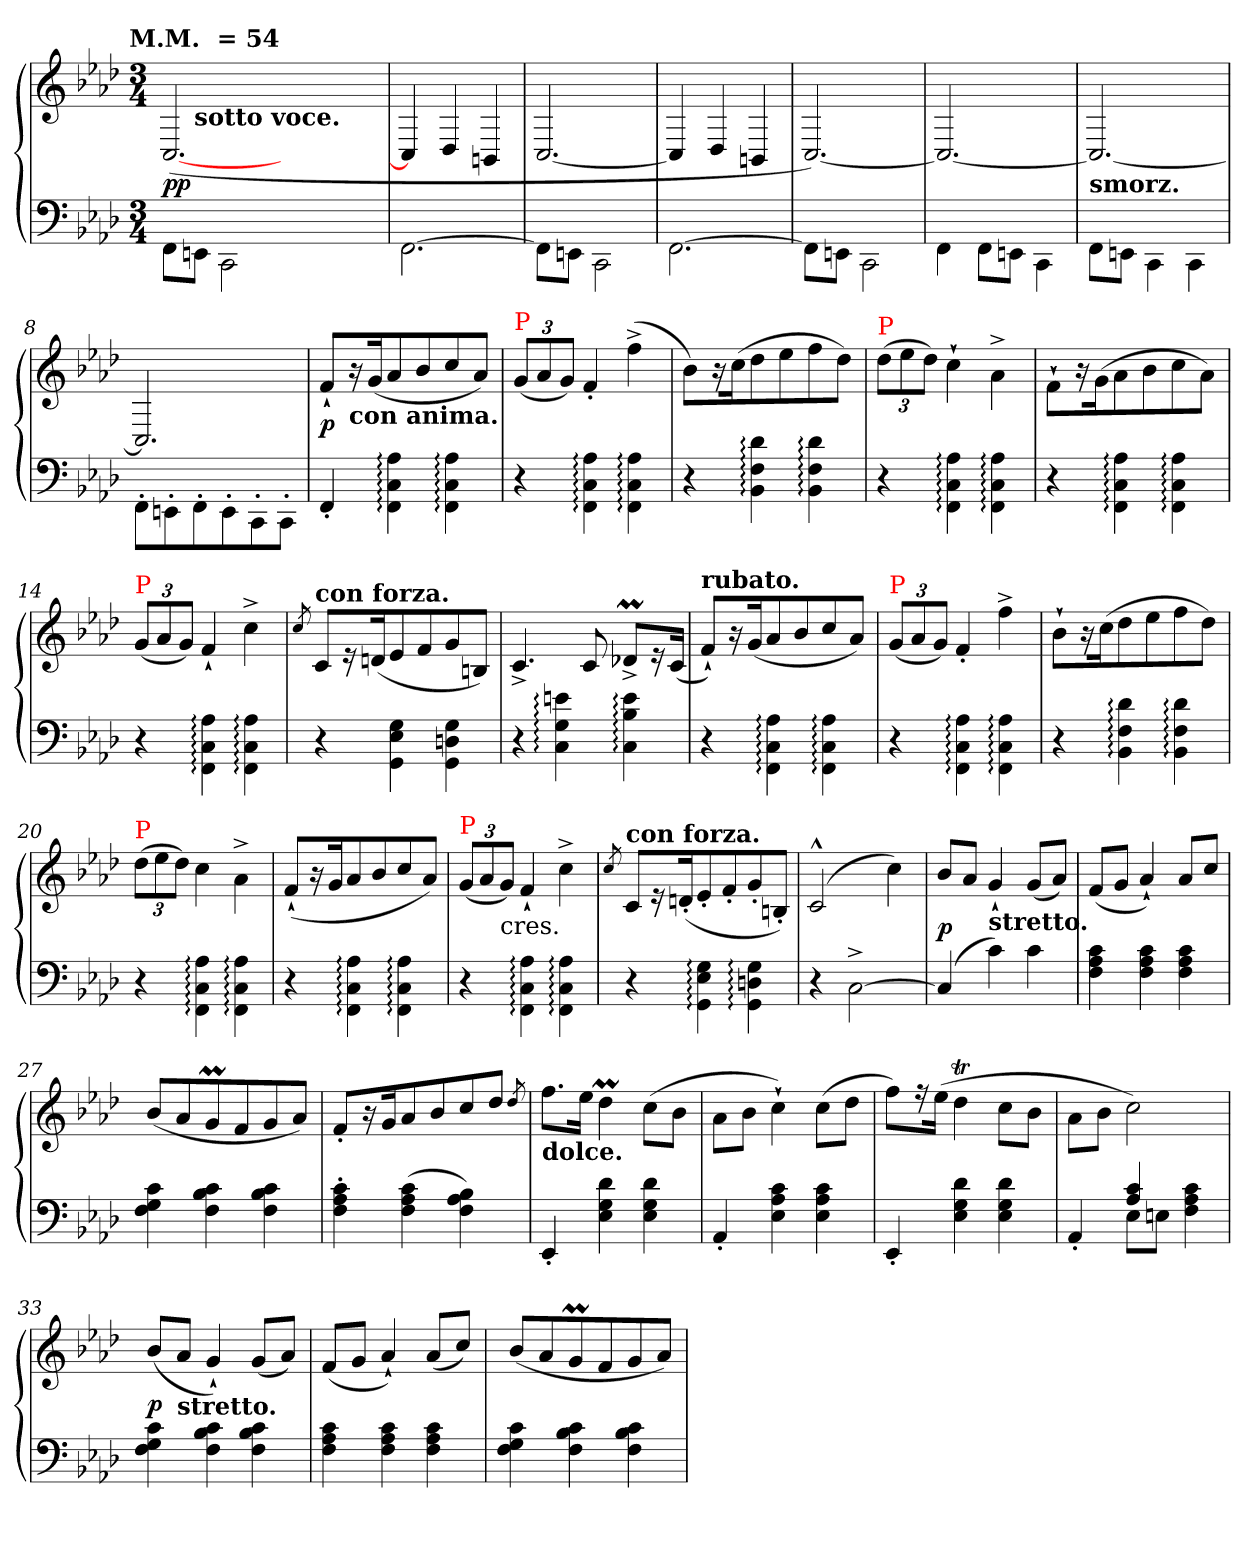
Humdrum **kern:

**kern	**kern	**dynam
*part1	*part1	*part1
*staff2	*staff1	*staff1/2
*clefF4	*clefG2	*
*k[b-e-a-d-]	*k[b-e-a-d-]	*
*f:	*f:	*
!!LO:TX:omd:t=M.M. &nbsp;=&nbsp;54
*M3/4	*M3/4	*
*MM162	*MM162	*
=1	=1	=1
!	!	!LO:DY:b
*	*^	*
8FF\L	(>[2.C/	8ryy	pp
!	!	!LO:TX:b:B:t=sotto voce.	!
8EEn\J	.	1ryy	.
2CC\	.	.	.
2ryy	2ryy	.	.
.	.	4ryy	.
8ryy	8ryy	.	.
*	*v	*v	*
=2	=2	=2
[2.FF\	4C/]	.
.	4D-/	.
.	4BBn/	.
=3	=3	=3
8FF\L]	[2.C/	.
8EEn\J	.	.
2CC\	.	.
=4	=4	=4
[2.FF\	4C/]	.
.	4D-/	.
.	4BBn/	.
=5	=5	=5
8FF\L]	[2.C/)	.
8EEn\J	.	.
2CC\	.	.
=6	=6	=6
4FF\	2.C/_	.
8FF\L	.	.
8EEn\J	.	.
4CC\	.	.
=7	=7	=7
!LO:TX:a:B:t=smorz.	!	!
8FF\L	2.C/_	.
8EEn\J	.	.
4CC\	.	.
4CC\	.	.
=8	=8	=8
8FF'\L	2.C/]	.
8EEn'\	.	.
8FF'\	.	.
8EE'\	.	.
8CC'\	.	.
8CC'\J	.	.
=9	=9	=9
4FF'	8f`L	p
!	!LO:TX:b:B:t=con anima.	!
.	16r	.
.	(<16gk	.
4A-:\ 4C:\ 4FF:\	8a-	.
.	8b-	.
4A-:\ 4C:\ 4FF:\	8cc	.
.	8a-J)	.
=10	=10	=10
*	*Xbrackettup	*
!	!LO:TX:a:color=red:t=P	!
4r	(<12gL	.
.	12a-	.
.	12gJ)	.
4A-:\ 4C:\ 4FF:\	4f'	.
4A-:\ 4C:\ 4FF:\	(>4ff^	.
=11	=11	=11
4r	8b-L)	.
.	16r	.
.	(>16cck	.
4d-:\ 4F:\ 4BB-:\	8dd-	.
.	8ee-	.
4d-: 4F: 4BB-:	8ff	.
.	8dd-J)	.
=12	=12	=12
!	!LO:TX:a:color=red:t=P	!
4r	(12dd-L	.
.	12ee-	.
.	12dd-J)	.
4A-:\ 4C:\ 4FF:\	4cc`	.
4A-:\ 4C:\ 4FF:\	4a-^>\	.
=13	=13	=13
4r	8f`\L	.
.	16r	.
.	(>16gk	.
4A-:\ 4C:\ 4FF:\	8a-	.
.	8b-	.
4A-:\ 4C:\ 4FF:\	8cc	.
.	8a-J)	.
=14	=14	=14
!	!LO:TX:a:color=red:t=P	!
4r	(12gL	.
.	12a-	.
.	12gJ)	.
4A-:\ 4C:\ 4FF:\	4f`	.
4A-:\ 4C:\ 4FF:\	4cc^	.
=15	=15	=15
.	8qcc/	.
!	!LO:TX:a:B:t=con forza.	!
4r	8cL	.
.	16r	.
.	(<16dnk	.
4G\ 4E-\ 4GG\	8e-	.
.	8f	.
4G\ 4Dn\ 4GG\	8g	.
.	8BnJ)	.
=16	=16	=16
4r	4.c^>	.
4en: 4G: 4C:	.	.
.	8c	.
4e: 4B-: 4C:	8d-XM^>L	.
.	16r	.
.	(<16cJk	.
=17	=17	=17
!	!LO:TX:a:B:t=rubato.	!
4r	8f`L)	.
.	16r	.
.	(<16gk	.
4A-:\ 4C:\ 4FF:\	8a-	.
.	8b-	.
4A-:\ 4C:\ 4FF:\	8cc	.
.	8a-J)	.
=18	=18	=18
!	!LO:TX:a:color=red:t=P	!
4r	(12gL	.
.	12a-	.
.	12gJ)	.
4A-:\ 4C:\ 4FF:\	4f'	.
4A-:\ 4C:\ 4FF:\	4ff^<	.
=19	=19	=19
4r	8b-`L	.
.	16r	.
.	(>16cck	.
4d-: 4F: 4BB-:	8dd-	.
.	8ee-	.
4d-: 4F: 4BB-:	8ff	.
.	8dd-J)	.
=20	=20	=20
!	!LO:TX:a:color=red:t=P	!
4r	(>12dd-L	.
.	12ee-	.
.	12dd-J)	.
4A-:\ 4C:\ 4FF:\	4cc	.
4A-:\ 4C:\ 4FF:\	4a-^\	.
=21	=21	=21
4r	(<8f`L	.
.	16r	.
.	16gk	.
4A-:\ 4C:\ 4FF:\	8a-	.
.	8b-	.
4A-:\ 4C:\ 4FF:\	8cc	.
.	8a-J)	.
=22	=22	=22
!	!LO:TX:a:color=red:t=P	!
4r	(12gL	.
.	12a-	.
!	!LO:TX:c:t=cres.	!
.	12gJ)	.
4A-:\ 4C:\ 4FF:\	4f`	.
4A-:\ 4C:\ 4FF:\	4cc^	.
=23	=23	=23
.	8qcc/	.
!	!LO:TX:a:B:t=con forza.	!
4r	8cL	.
.	16r	.
.	(<16dn'k	.
4G:\ 4E-:\ 4GG:\	8e-'	.
.	8f'	.
4G:\ 4Dn:\ 4GG:\	8g'	.
.	8Bn'J)	.
=24	=24	=24
4r	(>2c^^	.
[2C^\	.	.
.	4cc)	.
=25	=25	=25
(>4C]	8b-L	p
.	8a-J	.
!	!LO:TX:b:B:t=stretto.	!
4c)	4g`	.
4c	(<8gL	.
.	8a-J)	.
=26	=26	=26
4c 4A- 4F	(<8fL	.
.	8gJ	.
4c 4A- 4F	4a-`)	.
4c 4A- 4F	8a-/L	.
.	8ccJ	.
=27	=27	=27
4c 4G 4F	(8b-L	.
.	8a-	.
4c 4B- 4F	8gm	.
.	8f	.
4c 4B- 4F	8g	.
.	8a-J)	.
=28	=28	=28
4c' 4A-' 4F'	8f'L	.
.	16r	.
.	16gk	.
(>4c 4A- 4F	8a-	.
.	8b-	.
4B- 4A- 4F)	8cc	.
.	8dd-J	.
.	8qdd-/	.
=29	=29	=29
!	!LO:TX:b:B:t=dolce.	!
4EE-'	8.ffL	.
.	16ee-Jk	.
4d- 4G 4E-	4dd-M	.
4d- 4G 4E-	(>8ccL	.
.	8b-J	.
=30	=30	=30
4AA-'	8a-\L	.
.	8b-J	.
4c 4A- 4E-	4cc`)	.
4c 4A- 4E-	(8ccL	.
.	8dd-J	.
=31	=31	=31
4EE-'	8ffL)	.
.	16r	.
.	(>16ee-Jk	.
4d- 4G 4E-	4dd-T	.
4d- 4G 4E-	8ccL	.
.	8b-J	.
=32	=32	=32
*^	*	*
4ryy	4AA-'/	8a-\L	.
.	.	8b-J	.
8E-\L	4c/ 4A-/	2cc)	.
8EnJ	.	.	.
4c\ 4A-\ 4F\	4ryy	.	.
*v	*v	*	*
=33	=33	=33
4c 4G 4F	(<8b-L	p
!	!LO:TX:b:B:t=stretto.	!
.	8a-J	.
4c 4B- 4F	4g`)	.
4c 4B- 4F	(<8gL	.
.	8a-J)	.
=34	=34	=34
4c 4A- 4F	(<8fL	.
.	8gJ	.
4c 4A- 4F	4a-`)	.
4c 4A- 4F	(8a-/L	.
.	8ccJ)	.
=35	=35	=35
4c 4G 4F	(<8b-L	.
.	8a-	.
4c 4B- 4F	8gm	.
.	8f	.
4c 4B- 4F	8g	.
.	8a-J)	.
=	=	=
*-	*-	*-
